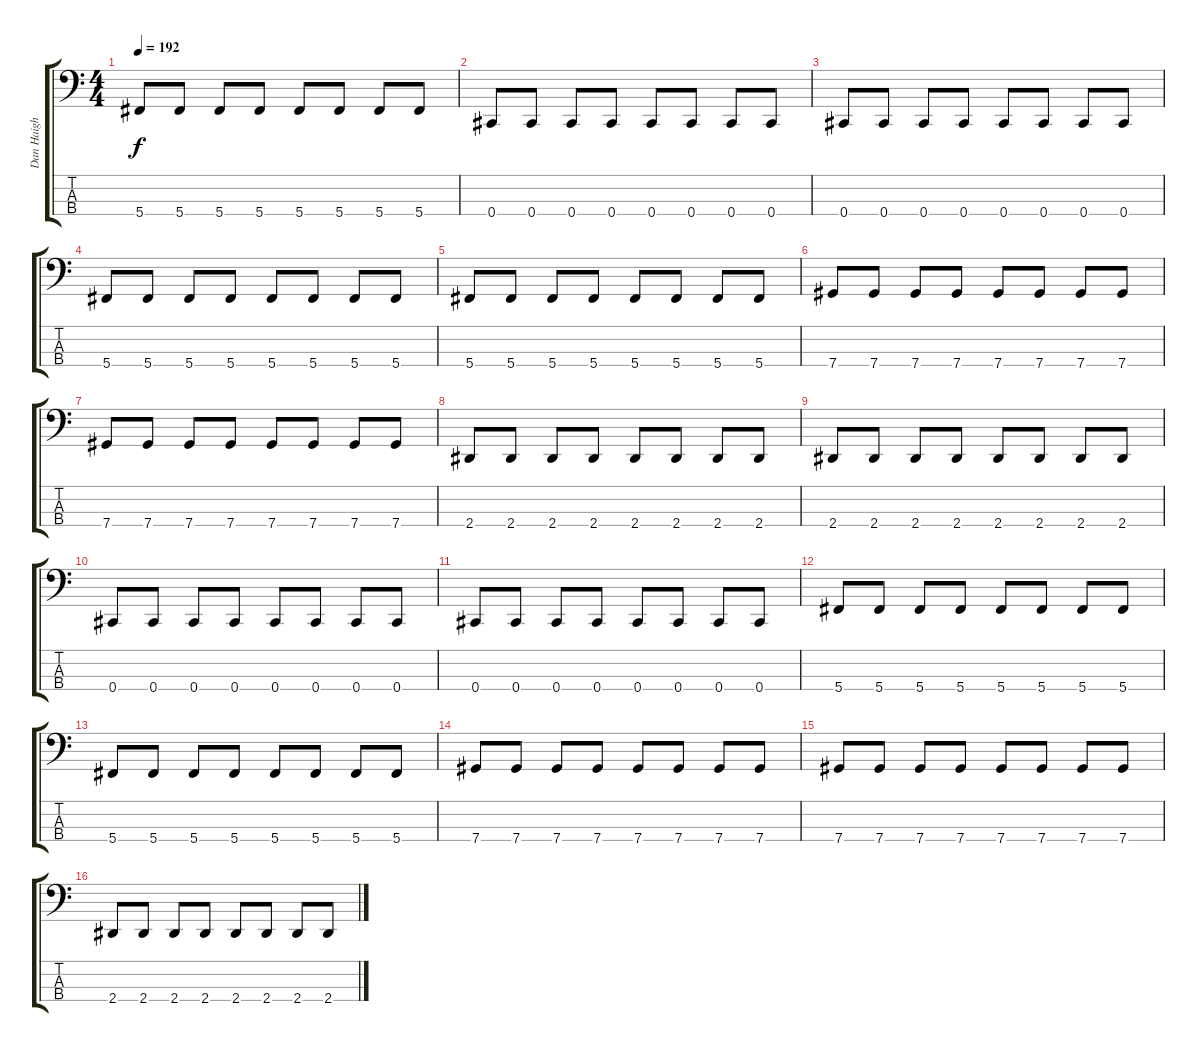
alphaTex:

\track ("Dan Haigh" "Dan Haigh") {instrument electricbasspick}
\staff {score tabs}
\tuning (Gb2 Db2 Ab1 Db1) {hide}
\ts (4 4)
\tempo 192
\clef f4
\ks c
5.4.8{dy f} 5.4.8 5.4.8 5.4.8 5.4.8 5.4.8 5.4.8 5.4.8 |
0.4.8 0.4.8 0.4.8 0.4.8 0.4.8 0.4.8 0.4.8 0.4.8 |
0.4.8 0.4.8 0.4.8 0.4.8 0.4.8 0.4.8 0.4.8 0.4.8 |
5.4.8 5.4.8 5.4.8 5.4.8 5.4.8 5.4.8 5.4.8 5.4.8 |
5.4.8 5.4.8 5.4.8 5.4.8 5.4.8 5.4.8 5.4.8 5.4.8 |
7.4.8 7.4.8 7.4.8 7.4.8 7.4.8 7.4.8 7.4.8 7.4.8 |
7.4.8 7.4.8 7.4.8 7.4.8 7.4.8 7.4.8 7.4.8 7.4.8 |
2.4.8 2.4.8 2.4.8 2.4.8 2.4.8 2.4.8 2.4.8 2.4.8 |
2.4.8 2.4.8 2.4.8 2.4.8 2.4.8 2.4.8 2.4.8 2.4.8 |
0.4.8 0.4.8 0.4.8 0.4.8 0.4.8 0.4.8 0.4.8 0.4.8 |
0.4.8 0.4.8 0.4.8 0.4.8 0.4.8 0.4.8 0.4.8 0.4.8 |
5.4.8 5.4.8 5.4.8 5.4.8 5.4.8 5.4.8 5.4.8 5.4.8 |
5.4.8 5.4.8 5.4.8 5.4.8 5.4.8 5.4.8 5.4.8 5.4.8 |
7.4.8 7.4.8 7.4.8 7.4.8 7.4.8 7.4.8 7.4.8 7.4.8 |
7.4.8 7.4.8 7.4.8 7.4.8 7.4.8 7.4.8 7.4.8 7.4.8 |
2.4.8 2.4.8 2.4.8 2.4.8 2.4.8 2.4.8 2.4.8 2.4.8
